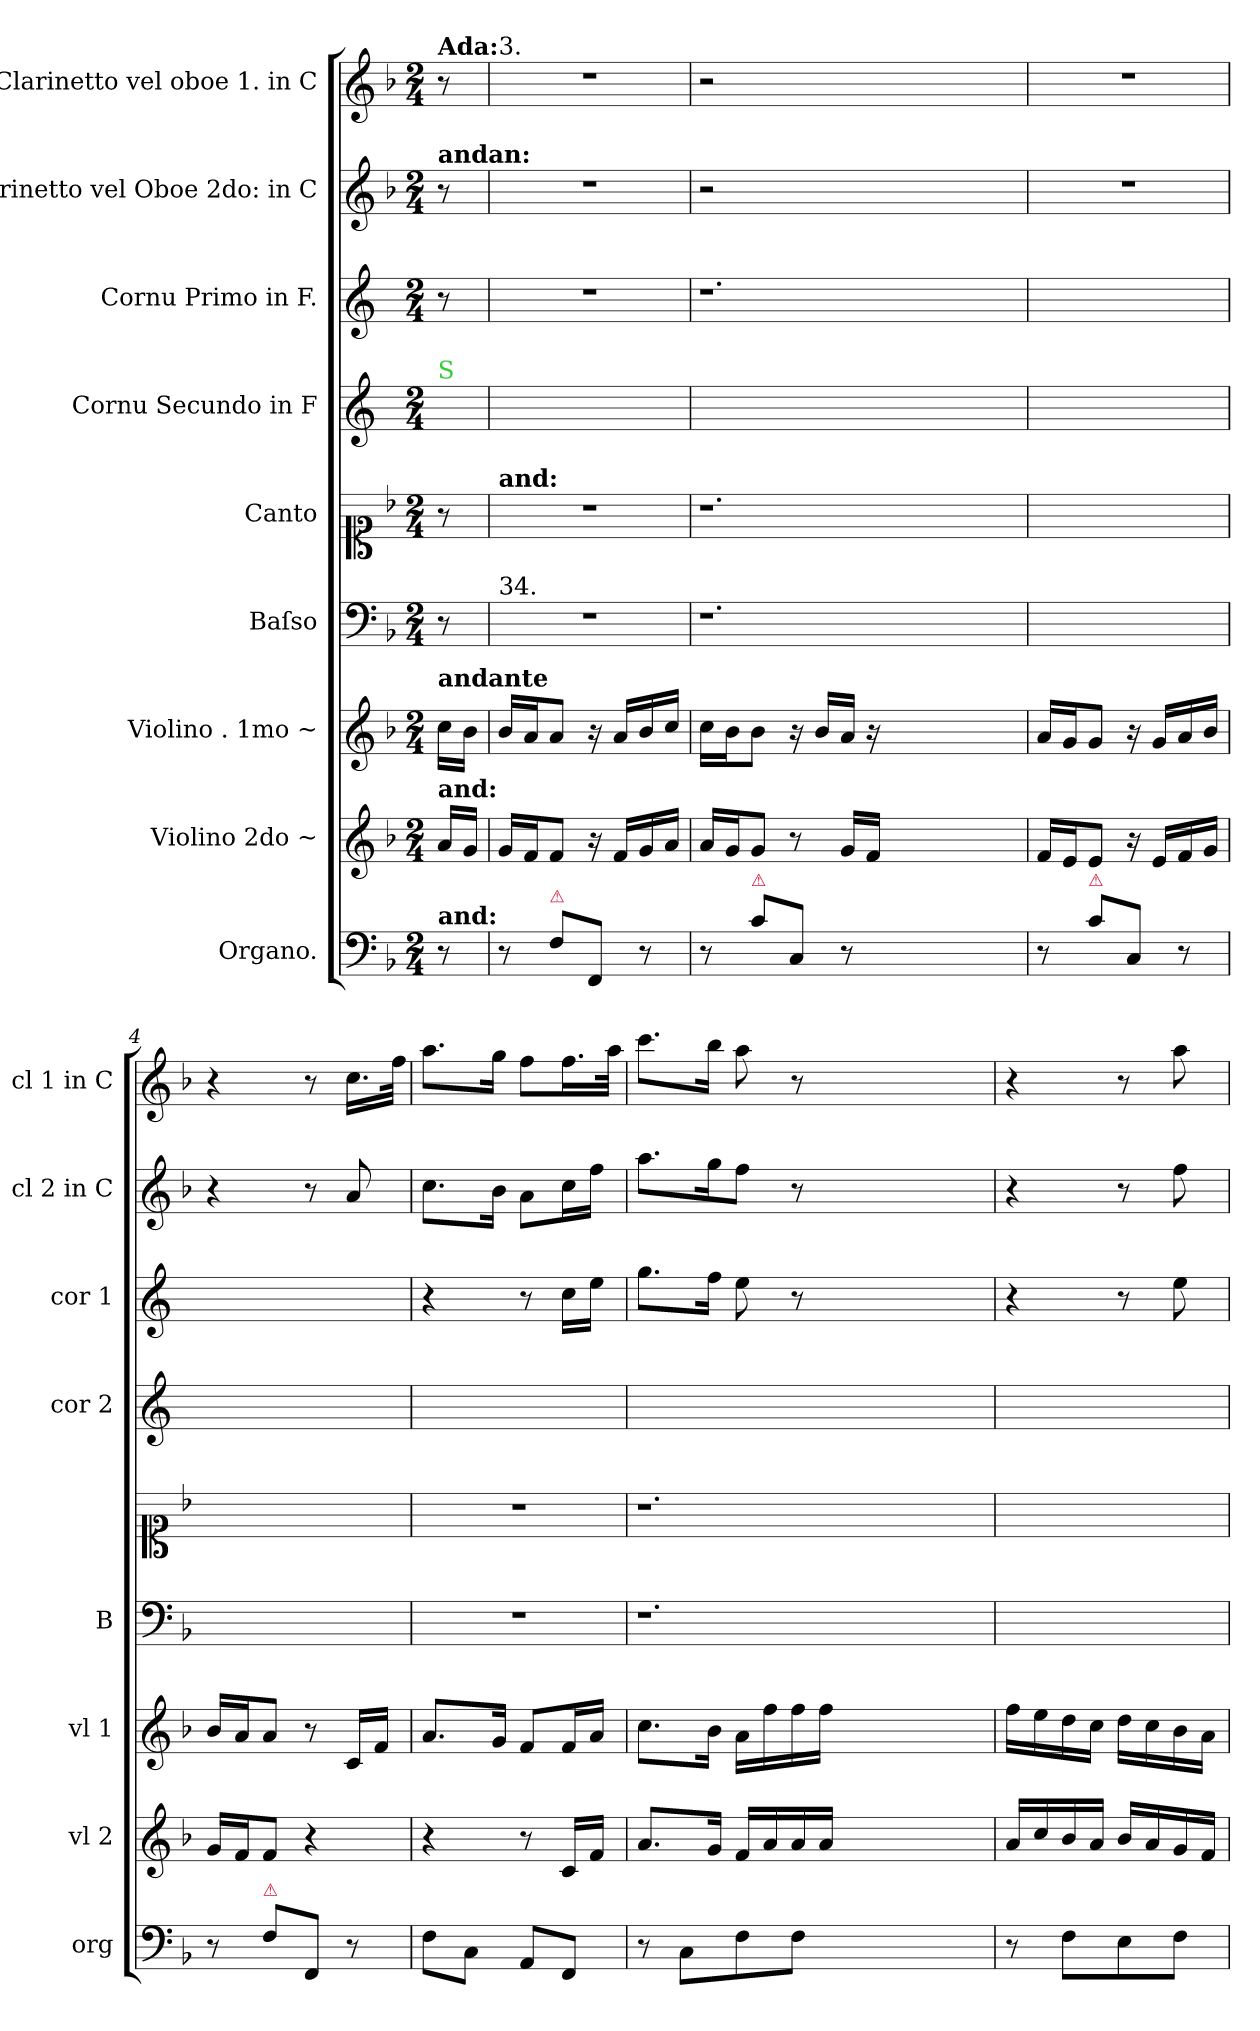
**kern	**kern	**kern	**kern	**kern	**kern	**kern	**kern	**kern
*part9	*part8	*part7	*part6	*part5	*part4	*part3	*part2	*part1
*staff9	*staff8	*staff7	*staff6	*staff5	*staff4	*staff3	*staff2	*staff1
*I"Organo.	*I"Violino 2do ~	*I"Violino . 1mo ~	*I"Baſso	*I"Canto	*I"Cornu Secundo in F	*I"Cornu Primo in F.	*I"Clarinetto vel Oboe 2do: in C	*I"Clarinetto vel oboe 1. in C
*I'org	*I'vl 2	*I'vl 1	*I'B	*	*I'cor 2	*I'cor 1	*I'cl 2 in C	*I'cl 1 in C
*clefF4	*clefG2	*clefG2	*clefF4	*clefC1	*clefG2	*clefG2	*clefG2	*clefG2
*	*	*	*	*	*ITrd4c7	*ITrd4c7	*	*
*k[b-]	*k[b-]	*k[b-]	*k[b-]	*k[b-]	*k[b-]	*k[b-]	*k[b-]	*k[b-]
*M2/4	*M2/4	*M2/4	*M2/4	*M2/4	*M2/4	*M2/4	*M2/4	*M2/4
=	=	=	=	=	=	=	=	=
!	!	!	!	!	!	!	!	!LO:TX:a:B:t=Ada&colon;
!	!	!	!	!	!	!	!LO:TX:a:B:t=andan&colon;	!
!	!	!	!	!	!LO:TX:a:color=limegreen:t=S	!	!	!
!	!	!LO:TX:a:B:t=andante	!	!	!	!	!	!
!	!LO:TX:a:B:t=and&colon;	!	!	!	!	!	!	!
!LO:TX:a:B:t=and&colon;	!	!	!	!	!	!	!	!
8r	16a/LL	16cc\LL	8r	8r	8ryy	8r	8r	8r
.	16g/JJ	16b-\JJ	.	.	.	.	.	.
=1	=1	=1	=1	=1	=1	=1	=1	=1
!	!	!	!	!	!	!	!	!LO:TX:a:t=3.
!	!	!	!	!LO:TX:a:B:t=and&colon;	!	!	!	!
!	!	!	!LO:TX:a:t=34.	!	!	!	!	!
8r	16g/LL	16b-/LL	2r	2r	2ryy	2r	2r	2r
.	16f/J	16a/J	.	.	.	.	.	.
!LO:TX:a:color=crimson:t=⚠	!	!	!	!	!	!	!	!
8F\L	8f/J	8a/J	.	.	.	.	.	.
8FF/J	16r	16r	.	.	.	.	.	.
.	16f/LL	16a/LL	.	.	.	.	.	.
8r	16g/	16b-/	.	.	.	.	.	.
.	16a/JJ	16cc/JJ	.	.	.	.	.	.
=2	=2	=2	=2	=2	=2	=2	=2	=2
8r	16a/LL	16cc\LL	1.r	1.r	2ryy	1.r	2r	2r
.	16g/J	16b-\J	.	.	.	.	.	.
!LO:TX:a:color=crimson:t=⚠	!	!	!	!	!	!	!	!
8c\L	8g/J	8b-\J	.	.	.	.	.	.
8C/J	8r	16r	.	.	.	.	.	.
.	.	16b-/LL	.	.	.	.	.	.
8r	16g/LL	16a/JJ	.	.	.	.	.	.
.	16f/JJ	16r	.	.	.	.	.	.
1ryy	1ryy	1ryy	.	.	1ryy	.	1ryy	1ryy
=3	=3	=3	=3	=3	=3	=3	=3	=3
8r	16f/LL	16a/LL	2ryy	2ryy	2ryy	2ryy	2r	2r
.	16e/J	16g/J	.	.	.	.	.	.
!LO:TX:a:color=crimson:t=⚠	!	!	!	!	!	!	!	!
8c\L	8e/J	8g/J	.	.	.	.	.	.
8C/J	16r	16r	.	.	.	.	.	.
.	16e/LL	16g/LL	.	.	.	.	.	.
8r	16f/	16a/	.	.	.	.	.	.
.	16g/JJ	16b-/JJ	.	.	.	.	.	.
=4	=4	=4	=4	=4	=4	=4	=4	=4
8r	16g/LL	16b-/LL	2ryy	2ryy	2ryy	2ryy	4r	4r
.	16f/J	16a/J	.	.	.	.	.	.
!LO:TX:a:color=crimson:t=⚠	!	!	!	!	!	!	!	!
8F\L	8f/J	8a/J	.	.	.	.	.	.
8FF/J	4r	8r	.	.	.	.	8r	8r
8r	.	16c/LL	.	.	.	.	8a/	16.cc\LL
.	.	16f/JJ	.	.	.	.	.	.
.	.	.	.	.	.	.	.	32ff\JJk
=5	=5	=5	=5	=5	=5	=5	=5	=5
8F\L	4r	8.a/L	2r	2r	2ryy	4r	8.cc\L	8.aa\L
8C\J	.	.	.	.	.	.	.	.
.	.	16g/Jk	.	.	.	.	16b-\Jk	16gg\Jk
8AA/L	8r	8f/L	.	.	.	8r	8a\L	8ff\L
8FF/J	16c/LL	16f/L	.	.	.	16f\LL	16cc\L	16.ff\L
.	16f/JJ	16a/JJ	.	.	.	16a\JJ	16ff\JJ	.
.	.	.	.	.	.	.	.	32aa\JJk
=6	=6	=6	=6	=6	=6	=6	=6	=6
8r	8.a/L	8.cc\L	1.r	1.r	2ryy	8.cc\L	8.aa\L	8.ccc\L
8C\L	.	.	.	.	.	.	.	.
.	16g/Jk	16b-\Jk	.	.	.	16b-\Jk	16gg\K	16bb-\Jk
8F\	16f/LL	16a\LL	.	.	.	8a\	8ff\J	8aa\
.	16a/	16ff\	.	.	.	.	.	.
8F\J	16a/	16ff\	.	.	.	8r	8r	8r
.	16a/JJ	16ff\JJ	.	.	.	.	.	.
1ryy	1ryy	1ryy	.	.	1ryy	1ryy	1ryy	1ryy
=7	=7	=7	=7	=7	=7	=7	=7	=7
8r	16a/LL	16ff\LL	2ryy	2ryy	2ryy	4r	4r	4r
.	16cc/	16ee\	.	.	.	.	.	.
8F\L	16b-/	16dd\	.	.	.	.	.	.
.	16a/JJ	16cc\JJ	.	.	.	.	.	.
8E\	16b-/LL	16dd\LL	.	.	.	8r	8r	8r
.	16a/	16cc\	.	.	.	.	.	.
8F\J	16g/	16b-\	.	.	.	8a\	8ff\	8aa\
.	16f/JJ	16a\JJ	.	.	.	.	.	.
=	=	=	=	=	=	=	=	=
*-	*-	*-	*-	*-	*-	*-	*-	*-
